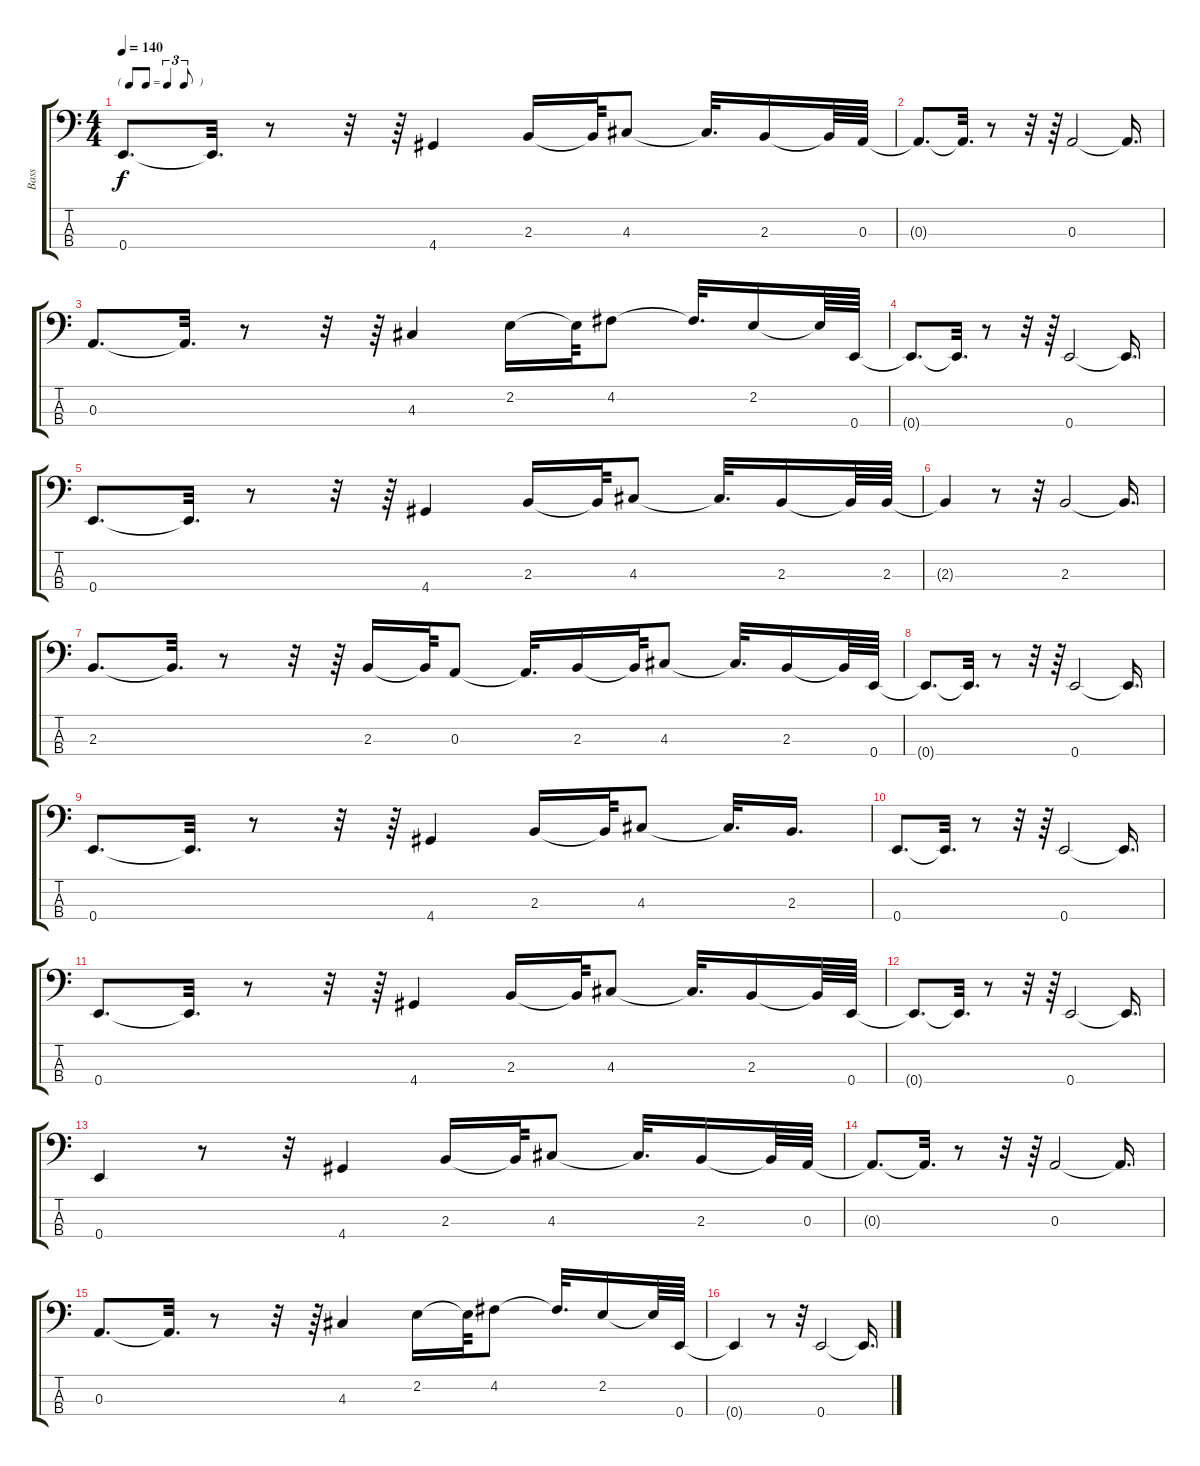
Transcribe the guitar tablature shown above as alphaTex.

\track ("Bass" "Bass") {instrument electricbassfinger}
\staff {score tabs}
\tuning (G2 D2 A1 E1) {hide}
\ts (4 4)
\tf triplet8th
\tempo 140
\clef f4
\ks c
0.4.8{d dy f} 0.4{t}.32{d} r.8 r.32 r.64 4.4.4 2.3.16 2.3{t}.64 4.3.8 4.3{t}.32{d} 2.3.16 2.3{t}.64 0.3.64 |
0.3{t}.8{d} 0.3{t}.32{d} r.8 r.32 r.64 0.3.2 0.3{t}.16{d} |
0.3.8{d} 0.3{t}.32{d} r.8 r.32 r.64 4.3.4 2.2.16 2.2{t}.64 4.2.8 4.2{t}.32{d} 2.2.16 2.2{t}.64 0.4.64 |
0.4{t}.8{d} 0.4{t}.32{d} r.8 r.32 r.64 0.4.2 0.4{t}.16{d} |
0.4.8{d} 0.4{t}.32{d} r.8 r.32 r.64 4.4.4 2.3.16 2.3{t}.64 4.3.8 4.3{t}.32{d} 2.3.16 2.3{t}.64 2.3.64 |
2.3{t}.4 r.8 r.32 2.3.2 2.3{t}.16{d} |
2.3.8{d} 2.3{t}.32{d} r.8 r.32 r.64 2.3.16 2.3{t}.64 0.3.8 0.3{t}.32{d} 2.3.16 2.3{t}.64 4.3.8 4.3{t}.32{d} 2.3.16 2.3{t}.64 0.4.64 |
0.4{t}.8{d} 0.4{t}.32{d} r.8 r.32 r.64 0.4.2 0.4{t}.16{d} |
0.4.8{d} 0.4{t}.32{d} r.8 r.32 r.64 4.4.4 2.3.16 2.3{t}.64 4.3.8 4.3{t}.32{d} 2.3.16{d} |
0.4.8{d} 0.4{t}.32{d} r.8 r.32 r.64 0.4.2 0.4{t}.16{d} |
0.4.8{d} 0.4{t}.32{d} r.8 r.32 r.64 4.4.4 2.3.16 2.3{t}.64 4.3.8 4.3{t}.32{d} 2.3.16 2.3{t}.64 0.4.64 |
0.4{t}.8{d} 0.4{t}.32{d} r.8 r.32 r.64 0.4.2 0.4{t}.16{d} |
0.4.4 r.8 r.32 4.4.4 2.3.16 2.3{t}.64 4.3.8 4.3{t}.32{d} 2.3.16 2.3{t}.64 0.3.64 |
0.3{t}.8{d} 0.3{t}.32{d} r.8 r.32 r.64 0.3.2 0.3{t}.16{d} |
0.3.8{d} 0.3{t}.32{d} r.8 r.32 r.64 4.3.4 2.2.16 2.2{t}.64 4.2.8 4.2{t}.32{d} 2.2.16 2.2{t}.64 0.4.64 |
0.4{t}.4 r.8 r.32 0.4.2 0.4{t}.16{d}
